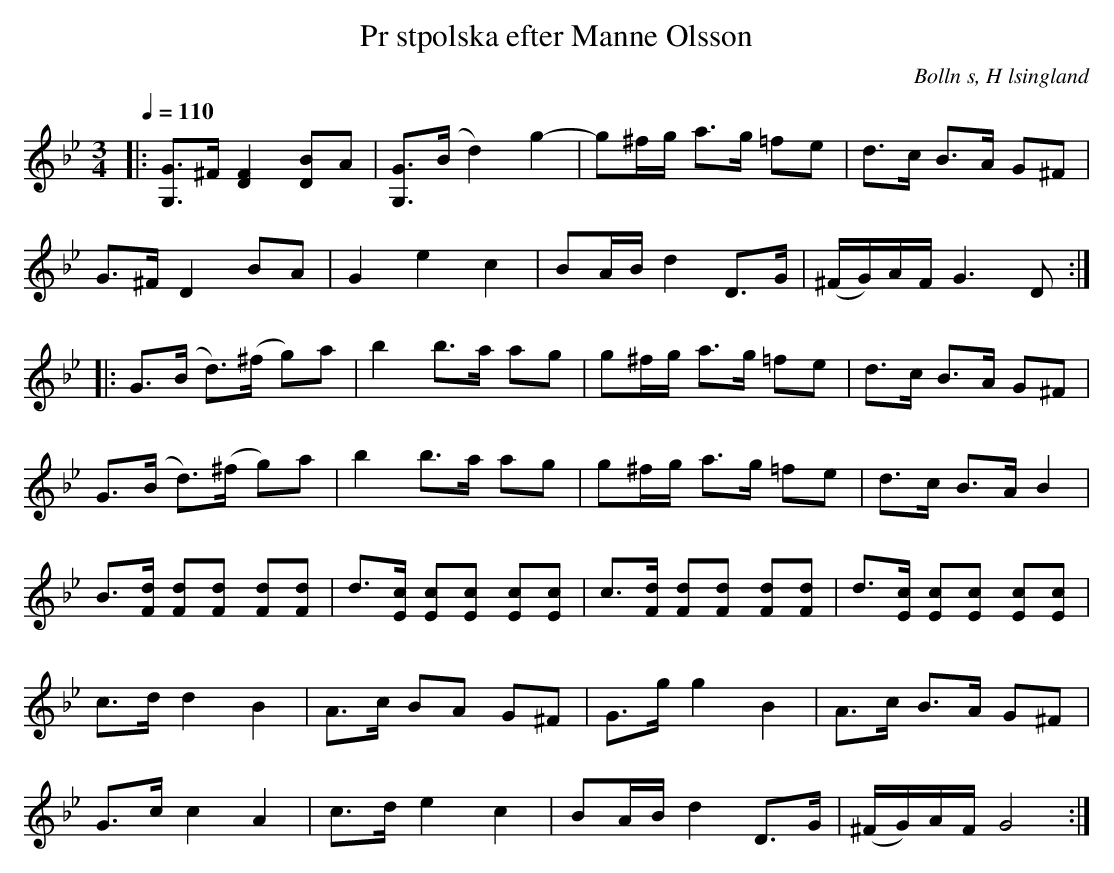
X:1
T:Pr stpolska efter Manne Olsson
O:Bolln s, H lsingland
M:3/4
L:1/8
Q:1/4=110
K:Gm
|:[G G,]>^F   [F2 D2]       [D B]A         | [G G,]>(B   d2)      g2-       | g^f/g/ a>g =fe | d>c         B>A G^F  |
G>^F   D2       BA         | G2     e2       c2           | BA/B/  d2 D>G  | (^F/G/)A/F/ G3 D  ::
G>(B   d>)(^f   g)a        | b2     b>a      ag         | g^f/g/ a>g =fe | d>c         B>A G^F  |
G>(B   d>)(^f   g)a        | b2     b>a      ag         | g^f/g/ a>g =fe | d>c         B>A B2   |
B>[Fd] [Fd][Fd] [Fd][Fd] | d>[Ec] [Ec][Ec] [Ec][Ec] | \
c>[Fd] [Fd][Fd] [Fd][Fd] | d>[Ec] [Ec][Ec] [Ec][Ec] |
c>d    d2       B2           | A>c    BA       G^F       | G>g    g2 B2     | A>c         B>A G^F  |
G>c    c2       A2           | c>d    e2       c2        | BA/B/  d2 D>G   | (^F/G/)A/F/ G4      :|
